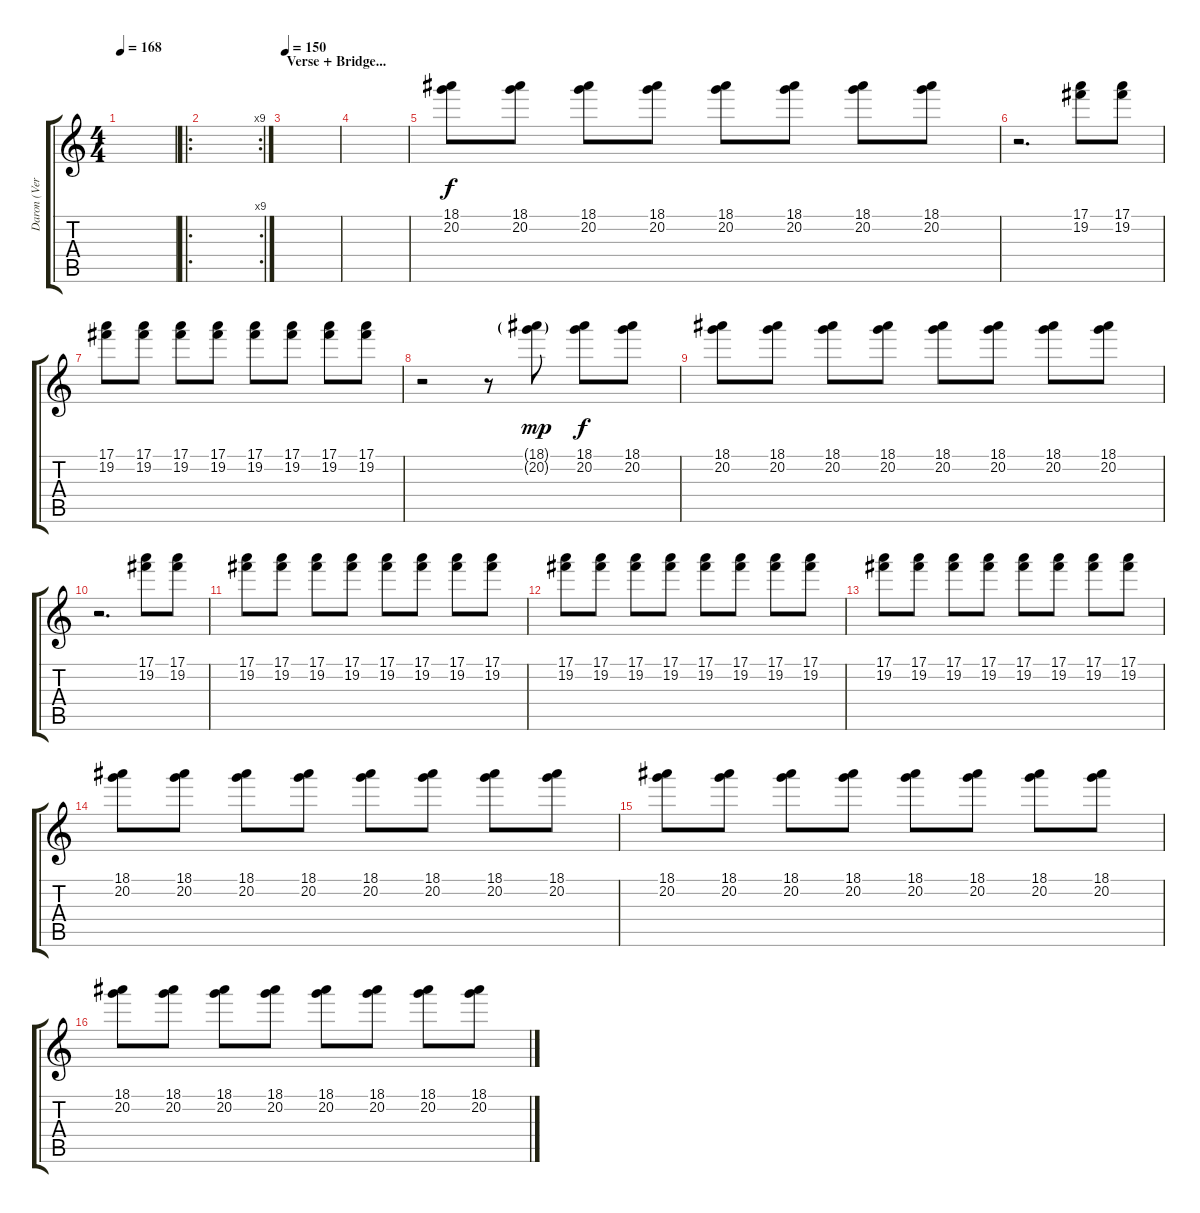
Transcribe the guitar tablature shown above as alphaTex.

\track ("Daron (Verse)" "Daron (Ver") {instrument distortionguitar}
\staff {score tabs}
\tuning (E4 B3 G3 D3 A2 D2) {hide}
\ts (4 4)
\tempo 168
\clef g2
\ks c
|
\ro
\rc 9
|
\section ("" "Verse + Bridge...")
\tempo 150
|
|
(18.1 20.2).8 (18.1 20.2).8 (18.1 20.2).8 (18.1 20.2).8 (18.1 20.2).8 (18.1 20.2).8 (18.1 20.2).8 (18.1 20.2).8 |
r.2{d} (17.1 19.2).8 (17.1 19.2).8 |
(17.1 19.2).8 (17.1 19.2).8 (17.1 19.2).8 (17.1 19.2).8 (17.1 19.2).8 (17.1 19.2).8 (17.1 19.2).8 (17.1 19.2).8 |
r.2 r.8 (18.1{g} 20.2{g}).8{dy mp} (18.1 20.2).8{dy f} (18.1 20.2).8 |
(18.1 20.2).8 (18.1 20.2).8 (18.1 20.2).8 (18.1 20.2).8 (18.1 20.2).8 (18.1 20.2).8 (18.1 20.2).8 (18.1 20.2).8 |
r.2{d} (17.1 19.2).8 (17.1 19.2).8 |
(17.1 19.2).8 (17.1 19.2).8 (17.1 19.2).8 (17.1 19.2).8 (17.1 19.2).8 (17.1 19.2).8 (17.1 19.2).8 (17.1 19.2).8 |
(17.1 19.2).8 (17.1 19.2).8 (17.1 19.2).8 (17.1 19.2).8 (17.1 19.2).8 (17.1 19.2).8 (17.1 19.2).8 (17.1 19.2).8 |
(17.1 19.2).8 (17.1 19.2).8 (17.1 19.2).8 (17.1 19.2).8 (17.1 19.2).8 (17.1 19.2).8 (17.1 19.2).8 (17.1 19.2).8 |
(18.1 20.2).8 (18.1 20.2).8 (18.1 20.2).8 (18.1 20.2).8 (18.1 20.2).8 (18.1 20.2).8 (18.1 20.2).8 (18.1 20.2).8 |
(18.1 20.2).8 (18.1 20.2).8 (18.1 20.2).8 (18.1 20.2).8 (18.1 20.2).8 (18.1 20.2).8 (18.1 20.2).8 (18.1 20.2).8 |
(18.1 20.2).8 (18.1 20.2).8 (18.1 20.2).8 (18.1 20.2).8 (18.1 20.2).8 (18.1 20.2).8 (18.1 20.2).8 (18.1 20.2).8
